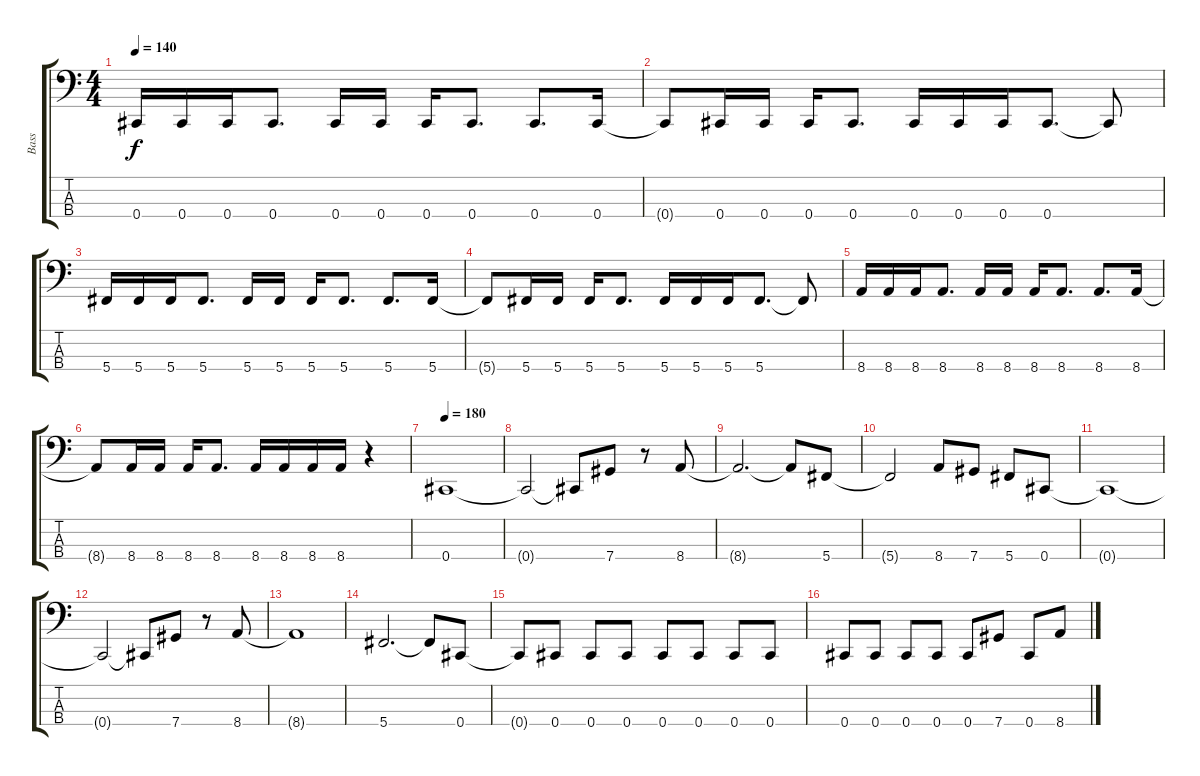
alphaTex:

\track ("Bass" "Bass") {instrument electricbasspick}
\staff {score tabs}
\tuning (Gb2 Db2 Ab1 Db1) {hide}
\ts (4 4)
\tempo 140
\clef f4
\ks c
0.4.16{dy f} 0.4.16 0.4.16 0.4.8{d} 0.4.16 0.4.16 0.4.16 0.4.8{d} 0.4.8{d} 0.4.16 |
0.4{t}.8 0.4.16 0.4.16 0.4.16 0.4.8{d} 0.4.16 0.4.16 0.4.16 0.4.8{d} 0.4{t}.8 |
5.4.16 5.4.16 5.4.16 5.4.8{d} 5.4.16 5.4.16 5.4.16 5.4.8{d} 5.4.8{d} 5.4.16 |
5.4{t}.8 5.4.16 5.4.16 5.4.16 5.4.8{d} 5.4.16 5.4.16 5.4.16 5.4.8{d} 5.4{t}.8 |
8.4.16 8.4.16 8.4.16 8.4.8{d} 8.4.16 8.4.16 8.4.16 8.4.8{d} 8.4.8{d} 8.4.16 |
8.4{t}.8 8.4.16 8.4.16 8.4.16 8.4.8{d} 8.4.16 8.4.16 8.4.16 8.4.16 r.4 |
\tempo 180
0.4.1 |
0.4{t}.2 0.4{t}.8 7.4.8 r.8 8.4.8 |
8.4{t}.2{d} 8.4{t}.8 5.4.8 |
5.4{t}.2 8.4.8 7.4.8 5.4.8 0.4.8 |
0.4{t}.1 |
0.4{t}.2 0.4{t}.8 7.4.8 r.8 8.4.8 |
8.4{t}.1 |
5.4.2{d} 5.4{t}.8 0.4.8 |
0.4{t}.8 0.4.8 0.4.8 0.4.8 0.4.8 0.4.8 0.4.8 0.4.8 |
0.4.8 0.4.8 0.4.8 0.4.8 0.4.8 7.4.8 0.4.8 8.4.8
